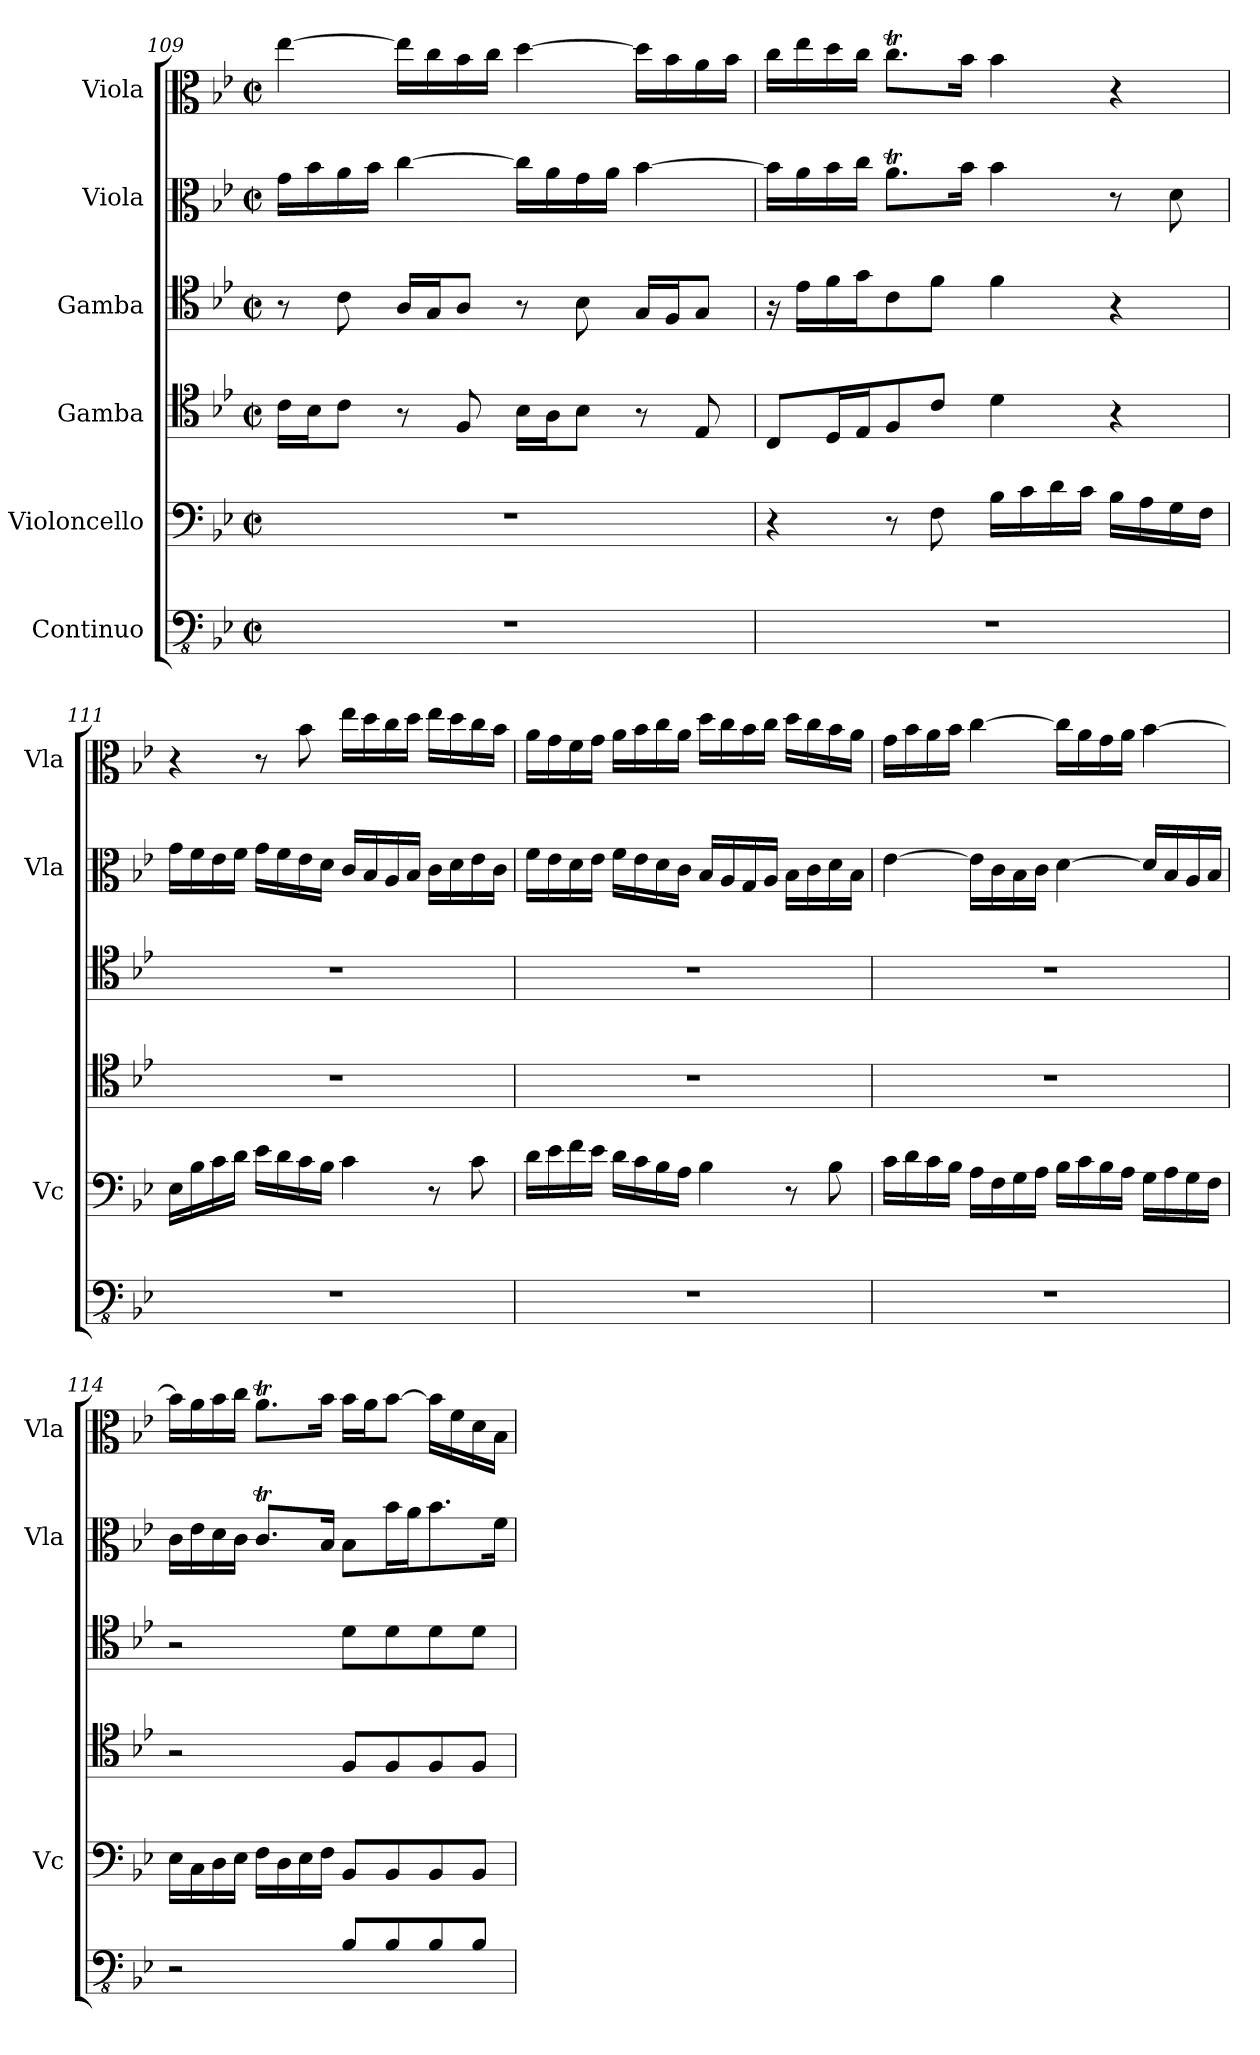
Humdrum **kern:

**kern	**kern	**kern	**kern	**kern	**kern
*part6	*part5	*part4	*part3	*part2	*part1
*staff6	*staff5	*staff4	*staff3	*staff2	*staff1
*I"Continuo	*I"Violoncello	*I"Gamba	*I"Gamba	*I"Viola	*I"Viola
*	*I'Vc	*	*	*I'Vla	*I'Vla
*clefFv4	*clefF4	*clefC4	*clefC4	*clefC3	*clefC3
*ITrd7c12	*	*	*	*	*
*k[b-e-]	*k[b-e-]	*k[b-e-]	*k[b-e-]	*k[b-e-]	*k[b-e-]
*M2/2	*M2/2	*M2/2	*M2/2	*M2/2	*M2/2
*met(c|)	*met(c|)	*met(c|)	*met(c|)	*met(c|)	*met(c|)
=109	=109	=109	=109	=109	=109
1r	1r	16c\LL	8r	16g\LL	[4ee-\
.	.	16B-\J	.	16b-\	.
.	.	8c\J	8c\	16a\	.
.	.	.	.	16b-\JJ	.
.	.	8r	16A/LL	[4cc\	16ee-\LL]
.	.	.	16G/J	.	16cc\
.	.	8F/	8A/J	.	16b-\
.	.	.	.	.	16cc\JJ
.	.	16B-\LL	8r	16cc\LL]	[4dd\
.	.	16A\J	.	16a\	.
.	.	8B-\J	8B-\	16g\	.
.	.	.	.	16a\JJ	.
.	.	8r	16G/LL	[4b-\	16dd\LL]
.	.	.	16F/J	.	16b-\
.	.	8E-/	8G/J	.	16a\
.	.	.	.	.	16b-\JJ
!!LO:PB:g=z
=110	=110	=110	=110	=110	=110
1r	4r	8C/L	16r	16b-\LL]	16cc\LL
.	.	.	16e-\LL	16a\	16ee-\
.	.	16D/L	16f\	16b-\	16dd\
.	.	16E-/J	16g\J	16cc\JJ	16cc\JJ
.	8r	8F/	8c\	8.at\L	8.ccT\L
.	8F\	8c/J	8f\J	.	.
.	.	.	.	16b-\Jk	16b-\Jk
.	16B-\LL	4d\	4f\	4b-\	4b-\
.	16c\	.	.	.	.
.	16d\	.	.	.	.
.	16c\JJ	.	.	.	.
.	16B-\LL	4r	4r	8r	4r
.	16A\	.	.	.	.
.	16G\	.	.	8d\	.
.	16F\JJ	.	.	.	.
=111	=111	=111	=111	=111	=111
1r	16E-\LL	1r	1r	16g\LL	4r
.	16B-\	.	.	16f\	.
.	16c\	.	.	16e-\	.
.	16d\JJ	.	.	16f\JJ	.
.	16e-\LL	.	.	16g\LL	8r
.	16d\	.	.	16f\	.
.	16c\	.	.	16e-\	8b-\
.	16B-\JJ	.	.	16d\JJ	.
.	4c\	.	.	16c/LL	16ee-\LL
.	.	.	.	16B-/	16dd\
.	.	.	.	16A/	16cc\
.	.	.	.	16B-/JJ	16dd\JJ
.	8r	.	.	16c\LL	16ee-\LL
.	.	.	.	16d\	16dd\
.	8c\	.	.	16e-\	16cc\
.	.	.	.	16c\JJ	16b-\JJ
!!LO:LB:g=z
=112	=112	=112	=112	=112	=112
1r	16d\LL	1r	1r	16f\LL	16a\LL
.	16e-\	.	.	16e-\	16g\
.	16f\	.	.	16d\	16f\
.	16e-\JJ	.	.	16e-\JJ	16g\JJ
.	16d\LL	.	.	16f\LL	16a\LL
.	16c\	.	.	16e-\	16b-\
.	16B-\	.	.	16d\	16cc\
.	16A\JJ	.	.	16c\JJ	16a\JJ
.	4B-\	.	.	16B-/LL	16dd\LL
.	.	.	.	16A/	16cc\
.	.	.	.	16G/	16b-\
.	.	.	.	16A/JJ	16cc\JJ
.	8r	.	.	16B-\LL	16dd\LL
.	.	.	.	16c\	16cc\
.	8B-\	.	.	16d\	16b-\
.	.	.	.	16B-\JJ	16a\JJ
=113	=113	=113	=113	=113	=113
1r	16c\LL	1r	1r	[4e-\	16g\LL
.	16d\	.	.	.	16b-\
.	16c\	.	.	.	16a\
.	16B-\JJ	.	.	.	16b-\JJ
.	16A\LL	.	.	16e-\LL]	[4cc\
.	16F\	.	.	16c\	.
.	16G\	.	.	16B-\	.
.	16A\JJ	.	.	16c\JJ	.
.	16B-\LL	.	.	[4d\	16cc\LL]
.	16c\	.	.	.	16a\
.	16B-\	.	.	.	16g\
.	16A\JJ	.	.	.	16a\JJ
.	16G\LL	.	.	16d/LL]	[4b-\
.	16A\	.	.	16B-/	.
.	16G\	.	.	16A/	.
.	16F\JJ	.	.	16B-/JJ	.
!!LO:PB:g=z
=114	=114	=114	=114	=114	=114
2r	16E-\LL	2r	2r	16c\LL	16b-\LL]
.	16C\	.	.	16e-\	16a\
.	16D\	.	.	16d\	16b-\
.	16E-\JJ	.	.	16c\JJ	16cc\JJ
.	16F\LL	.	.	8.cT/L	8.at\L
.	16D\	.	.	.	.
.	16E-\	.	.	.	.
.	16F\JJ	.	.	16B-/Jk	16b-\Jk
8BBB-/L	8BB-/L	8F/L	8d\L	8B-\L	16b-\LL
.	.	.	.	.	16a\J
8BBB-/	8BB-/	8F/	8d\	16b-\L	[8b-\J
.	.	.	.	16a\J	.
8BBB-/	8BB-/	8F/	8d\	8.b-\	16b-\LL]
.	.	.	.	.	16f\
8BBB-/J	8BB-/J	8F/J	8d\J	.	16d\
.	.	.	.	16f\Jk	16B-\JJ
=	=	=	=	=	=
*-	*-	*-	*-	*-	*-
